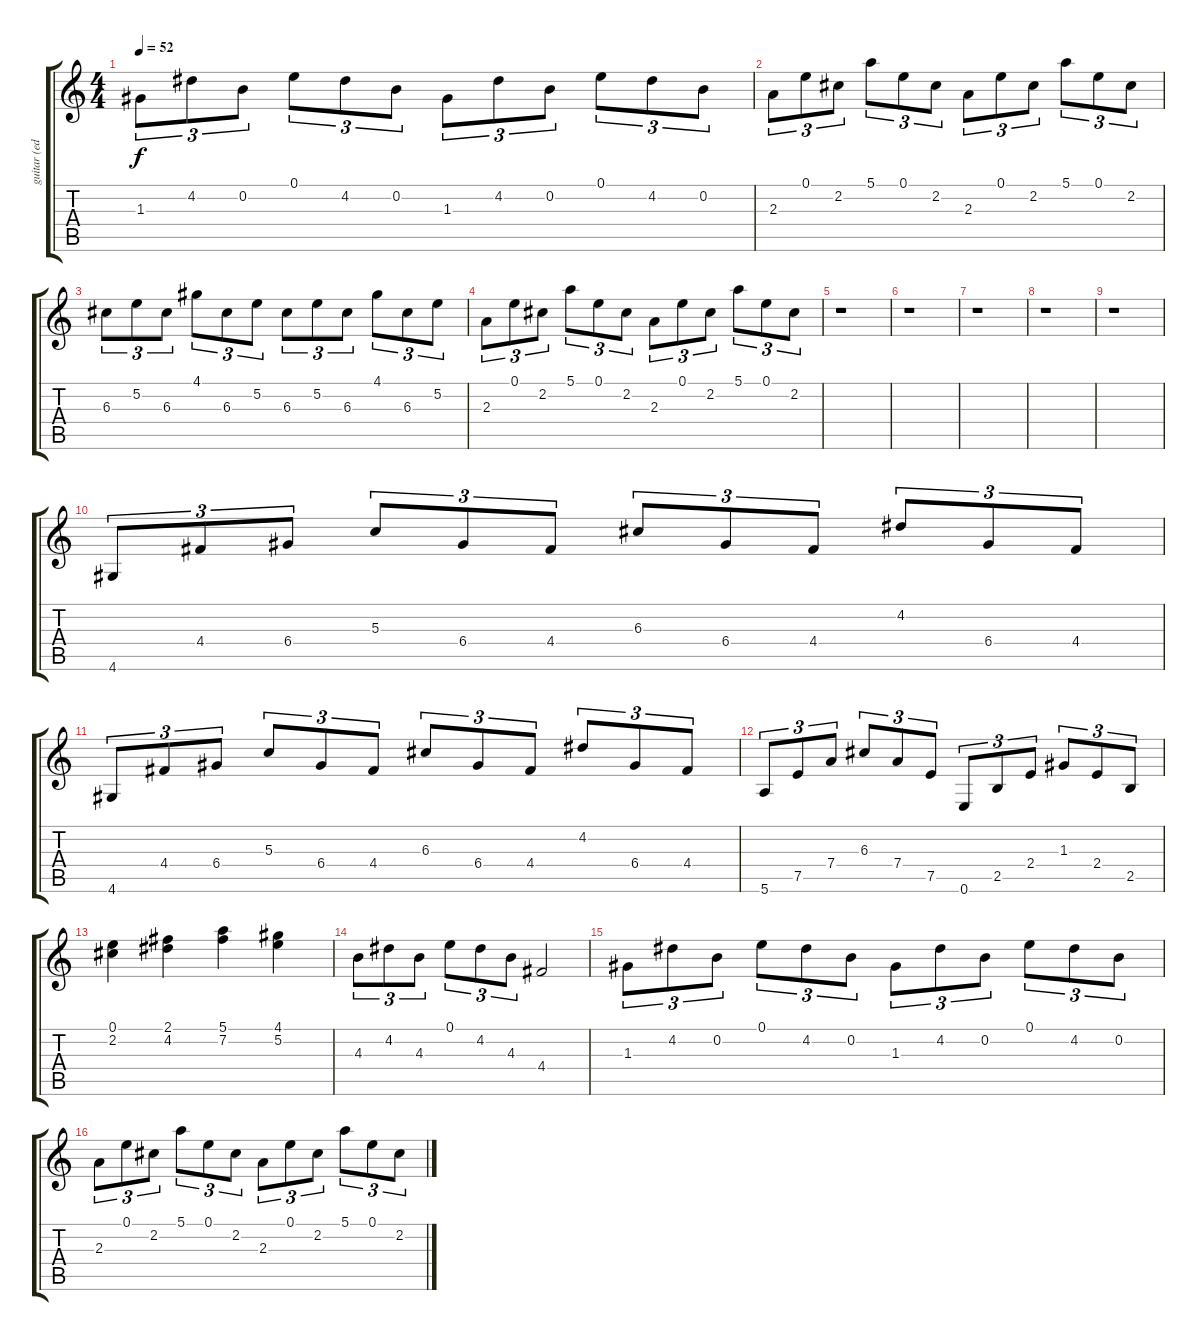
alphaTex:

\track ("guitar (ed)" "guitar (ed") {instrument electricguitarclean}
\staff {score tabs}
\tuning (E4 B3 G3 D3 A2 E2) {hide}
\ts (4 4)
\tempo 52
\clef g2
\ks c
1.3.8{tu (3 2) dy f} 4.2.8{tu (3 2)} 0.2.8{tu (3 2)} 0.1.8{tu (3 2)} 4.2.8{tu (3 2)} 0.2.8{tu (3 2)} 1.3.8{tu (3 2)} 4.2.8{tu (3 2)} 0.2.8{tu (3 2)} 0.1.8{tu (3 2)} 4.2.8{tu (3 2)} 0.2.8{tu (3 2)} |
2.3.8{tu (3 2)} 0.1.8{tu (3 2)} 2.2.8{tu (3 2)} 5.1.8{tu (3 2)} 0.1.8{tu (3 2)} 2.2.8{tu (3 2)} 2.3.8{tu (3 2)} 0.1.8{tu (3 2)} 2.2.8{tu (3 2)} 5.1.8{tu (3 2)} 0.1.8{tu (3 2)} 2.2.8{tu (3 2)} |
6.3.8{tu (3 2)} 5.2.8{tu (3 2)} 6.3.8{tu (3 2)} 4.1.8{tu (3 2)} 6.3.8{tu (3 2)} 5.2.8{tu (3 2)} 6.3.8{tu (3 2)} 5.2.8{tu (3 2)} 6.3.8{tu (3 2)} 4.1.8{tu (3 2)} 6.3.8{tu (3 2)} 5.2.8{tu (3 2)} |
2.3.8{tu (3 2)} 0.1.8{tu (3 2)} 2.2.8{tu (3 2)} 5.1.8{tu (3 2)} 0.1.8{tu (3 2)} 2.2.8{tu (3 2)} 2.3.8{tu (3 2)} 0.1.8{tu (3 2)} 2.2.8{tu (3 2)} 5.1.8{tu (3 2)} 0.1.8{tu (3 2)} 2.2.8{tu (3 2)} |
r.1 |
r.1 |
r.1 |
r.1 |
r.1 |
4.6.8{tu (3 2) volume 13} 4.4.8{tu (3 2)} 6.4.8{tu (3 2)} 5.3.8{tu (3 2)} 6.4.8{tu (3 2)} 4.4.8{tu (3 2)} 6.3.8{tu (3 2)} 6.4.8{tu (3 2)} 4.4.8{tu (3 2)} 4.2.8{tu (3 2)} 6.4.8{tu (3 2)} 4.4.8{tu (3 2)} |
4.6.8{tu (3 2)} 4.4.8{tu (3 2)} 6.4.8{tu (3 2)} 5.3.8{tu (3 2)} 6.4.8{tu (3 2)} 4.4.8{tu (3 2)} 6.3.8{tu (3 2)} 6.4.8{tu (3 2)} 4.4.8{tu (3 2)} 4.2.8{tu (3 2)} 6.4.8{tu (3 2)} 4.4.8{tu (3 2)} |
5.6.8{tu (3 2)} 7.5.8{tu (3 2)} 7.4.8{tu (3 2)} 6.3.8{tu (3 2)} 7.4.8{tu (3 2)} 7.5.8{tu (3 2)} 0.6.8{tu (3 2)} 2.5.8{tu (3 2)} 2.4.8{tu (3 2)} 1.3.8{tu (3 2)} 2.4.8{tu (3 2)} 2.5.8{tu (3 2)} |
(0.1 2.2).4 (2.1 4.2).4 (5.1 7.2).4 (4.1 5.2).4 |
4.3.8{tu (3 2)} 4.2.8{tu (3 2)} 4.3.8{tu (3 2)} 0.1.8{tu (3 2)} 4.2.8{tu (3 2)} 4.3.8{tu (3 2)} 4.4.2 |
1.3.8{tu (3 2)} 4.2.8{tu (3 2)} 0.2.8{tu (3 2)} 0.1.8{tu (3 2)} 4.2.8{tu (3 2)} 0.2.8{tu (3 2)} 1.3.8{tu (3 2)} 4.2.8{tu (3 2)} 0.2.8{tu (3 2)} 0.1.8{tu (3 2)} 4.2.8{tu (3 2)} 0.2.8{tu (3 2)} |
2.3.8{tu (3 2)} 0.1.8{tu (3 2)} 2.2.8{tu (3 2)} 5.1.8{tu (3 2)} 0.1.8{tu (3 2)} 2.2.8{tu (3 2)} 2.3.8{tu (3 2)} 0.1.8{tu (3 2)} 2.2.8{tu (3 2)} 5.1.8{tu (3 2)} 0.1.8{tu (3 2)} 2.2.8{tu (3 2)}
